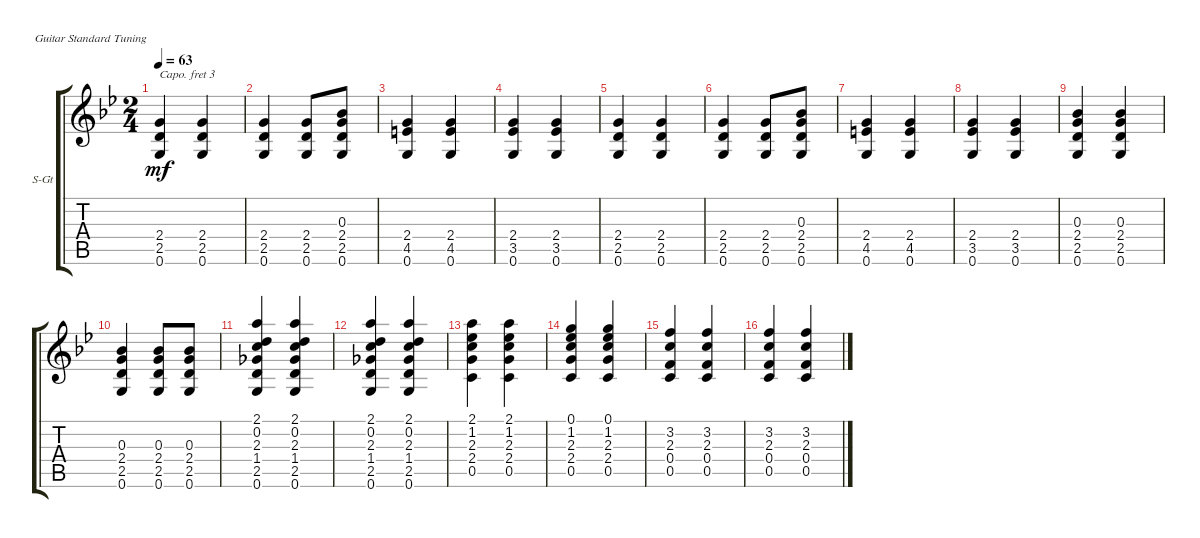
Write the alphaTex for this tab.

\defaultSystemsLayout 4
\bracketExtendMode groupsimilarinstruments
\firstSystemTrackNameOrientation horizontal
\otherSystemsTrackNameOrientation horizontal
\track ("Steel Guitar" "S-Gt") {instrument acousticguitarsteel}
\staff {score tabs}
\capo 3
\tuning (E4 B3 G3 D3 A2 E2)
\ts (2 4)
\tempo 63
\clef g2
\ks bb
(2.5 2.4 0.6).4{dy mf} (2.5 2.4 0.6).4 |
(2.5 2.4 0.6).4 (2.5 2.4 0.6).8 (2.4 2.5 0.3 0.6).8 |
(4.5 2.4 0.6).4 (4.5 2.4 0.6).4 |
(3.5 2.4 0.6).4 (3.5 2.4 0.6).4 |
(2.5 2.4 0.6).4 (2.5 2.4 0.6).4 |
(2.5 2.4 0.6).4 (2.5 2.4 0.6).8 (2.4 2.5 0.3 0.6).8 |
(4.5 2.4 0.6).4 (4.5 2.4 0.6).4 |
(3.5 2.4 0.6).4 (3.5 2.4 0.6).4 |
(2.5 2.4 0.3 0.6).4 (2.5 2.4 0.3 0.6).4 |
(2.5 2.4 0.3 0.6).4 (2.5 2.4 0.3 0.6).8 (2.4 2.5 0.3 0.6).8 |
(2.5 1.4 0.6 2.3 0.2 2.1).4 (2.5 1.4 0.6 2.3 0.2 2.1).4 |
(2.5 1.4 0.6 2.3 0.2 2.1).4 (2.5 1.4 0.6 2.3 0.2 2.1).4 |
(0.5 2.4 2.3 1.2 2.1).4 (0.5 2.4 2.3 1.2 2.1).4 |
(0.5 2.4 2.3 1.2 0.1).4 (0.5 2.4 2.3 1.2 0.1).4 |
(0.5 0.4 2.3 3.2).4 (0.5 0.4 2.3 3.2).4 |
(0.5 0.4 2.3 3.2).4 (0.5 0.4 2.3 3.2).4
